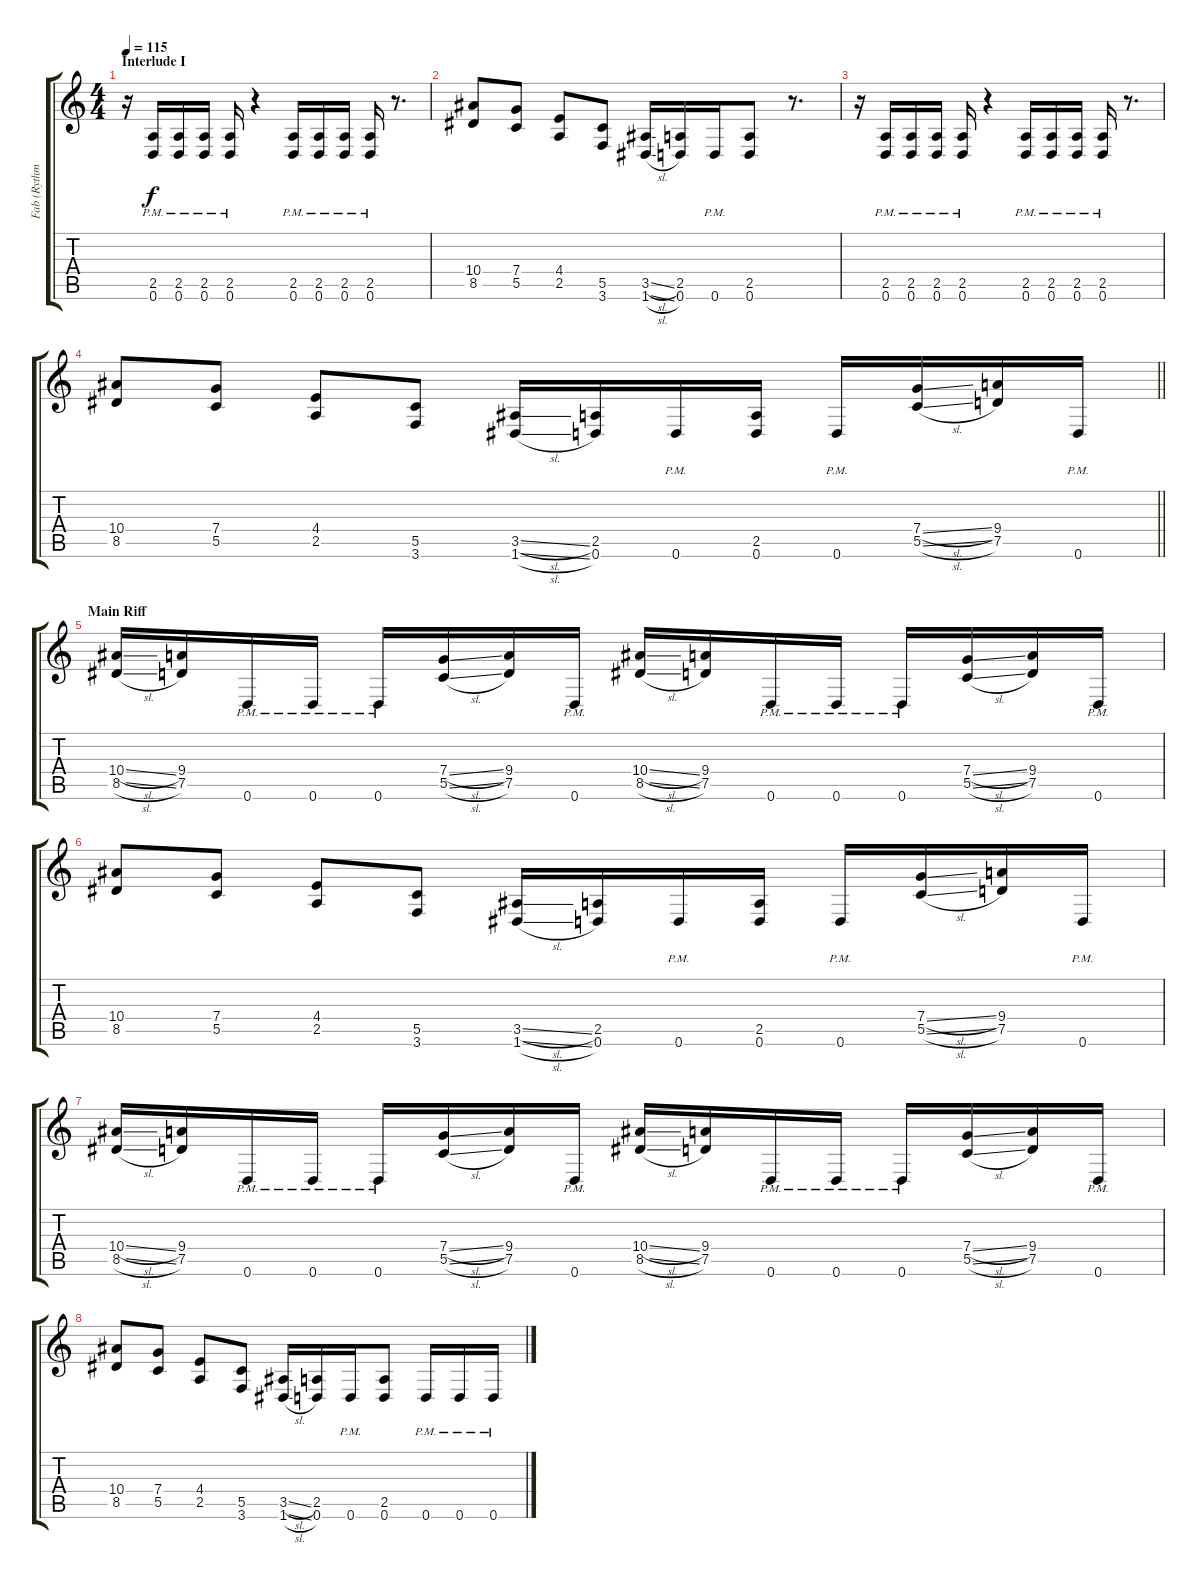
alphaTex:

\track ("Fab (Rythm Guitar II)" "Fab (Rythm") {instrument overdrivenguitar}
\staff {score tabs}
\tuning (D4 A3 F3 C3 G2 D2) {hide}
\ts (4 4)
\section ("" "Interlude I")
\tempo 115
\clef g2
\ks c
r.16{dy f} (2.5{pm} 0.6{pm}).16 (2.5{pm} 0.6{pm}).16 (2.5{pm} 0.6{pm}).16 (2.5{pm} 0.6{pm}).16 r.4 (2.5{pm} 0.6{pm}).16 (2.5{pm} 0.6{pm}).16 (2.5{pm} 0.6{pm}).16 (2.5{pm} 0.6{pm}).16 r.8{d} |
(10.4 8.5).8 (7.4 5.5).8 (4.4 2.5).8 (5.5 3.6).8 (3.5{sl} 1.6{sl}).16 (2.5 0.6).16 0.6{pm}.16 (2.5 0.6).8 r.8{d} |
r.16 (2.5{pm} 0.6{pm}).16 (2.5{pm} 0.6{pm}).16 (2.5{pm} 0.6{pm}).16 (2.5{pm} 0.6{pm}).16 r.4 (2.5{pm} 0.6{pm}).16 (2.5{pm} 0.6{pm}).16 (2.5{pm} 0.6{pm}).16 (2.5{pm} 0.6{pm}).16 r.8{d} |
\barLineRight lightlight
(10.4 8.5).8 (7.4 5.5).8 (4.4 2.5).8 (5.5 3.6).8 (3.5{sl} 1.6{sl}).16 (2.5 0.6).16 0.6{pm}.16 (2.5 0.6).16 0.6{pm}.16 (7.4{sl} 5.5{sl}).16 (9.4 7.5).16 0.6{pm}.16 |
\section ("" "Main Riff")
(10.4{sl} 8.5{sl}).16{volume 13 balance 16 instrument overdrivenguitar} (9.4 7.5).16 0.6{pm}.16 0.6{pm}.16 0.6{pm}.16 (7.4{sl} 5.5{sl}).16 (9.4 7.5).16 0.6{pm}.16 (10.4{sl} 8.5{sl}).16 (9.4 7.5).16 0.6{pm}.16 0.6{pm}.16 0.6{pm}.16 (7.4{sl} 5.5{sl}).16 (9.4 7.5).16 0.6{pm}.16 |
(10.4 8.5).8 (7.4 5.5).8 (4.4 2.5).8 (5.5 3.6).8 (3.5{sl} 1.6{sl}).16 (2.5 0.6).16 0.6{pm}.16 (2.5 0.6).16 0.6{pm}.16 (7.4{sl} 5.5{sl}).16 (9.4 7.5).16 0.6{pm}.16 |
(10.4{sl} 8.5{sl}).16 (9.4 7.5).16 0.6{pm}.16 0.6{pm}.16 0.6{pm}.16 (7.4{sl} 5.5{sl}).16 (9.4 7.5).16 0.6{pm}.16 (10.4{sl} 8.5{sl}).16 (9.4 7.5).16 0.6{pm}.16 0.6{pm}.16 0.6{pm}.16 (7.4{sl} 5.5{sl}).16 (9.4 7.5).16 0.6{pm}.16 |
(10.4 8.5).8 (7.4 5.5).8 (4.4 2.5).8 (5.5 3.6).8 (3.5{sl} 1.6{sl}).16 (2.5 0.6).16 0.6{pm}.16 (2.5 0.6).8 0.6{pm}.16 0.6{pm}.16 0.6{pm}.16
